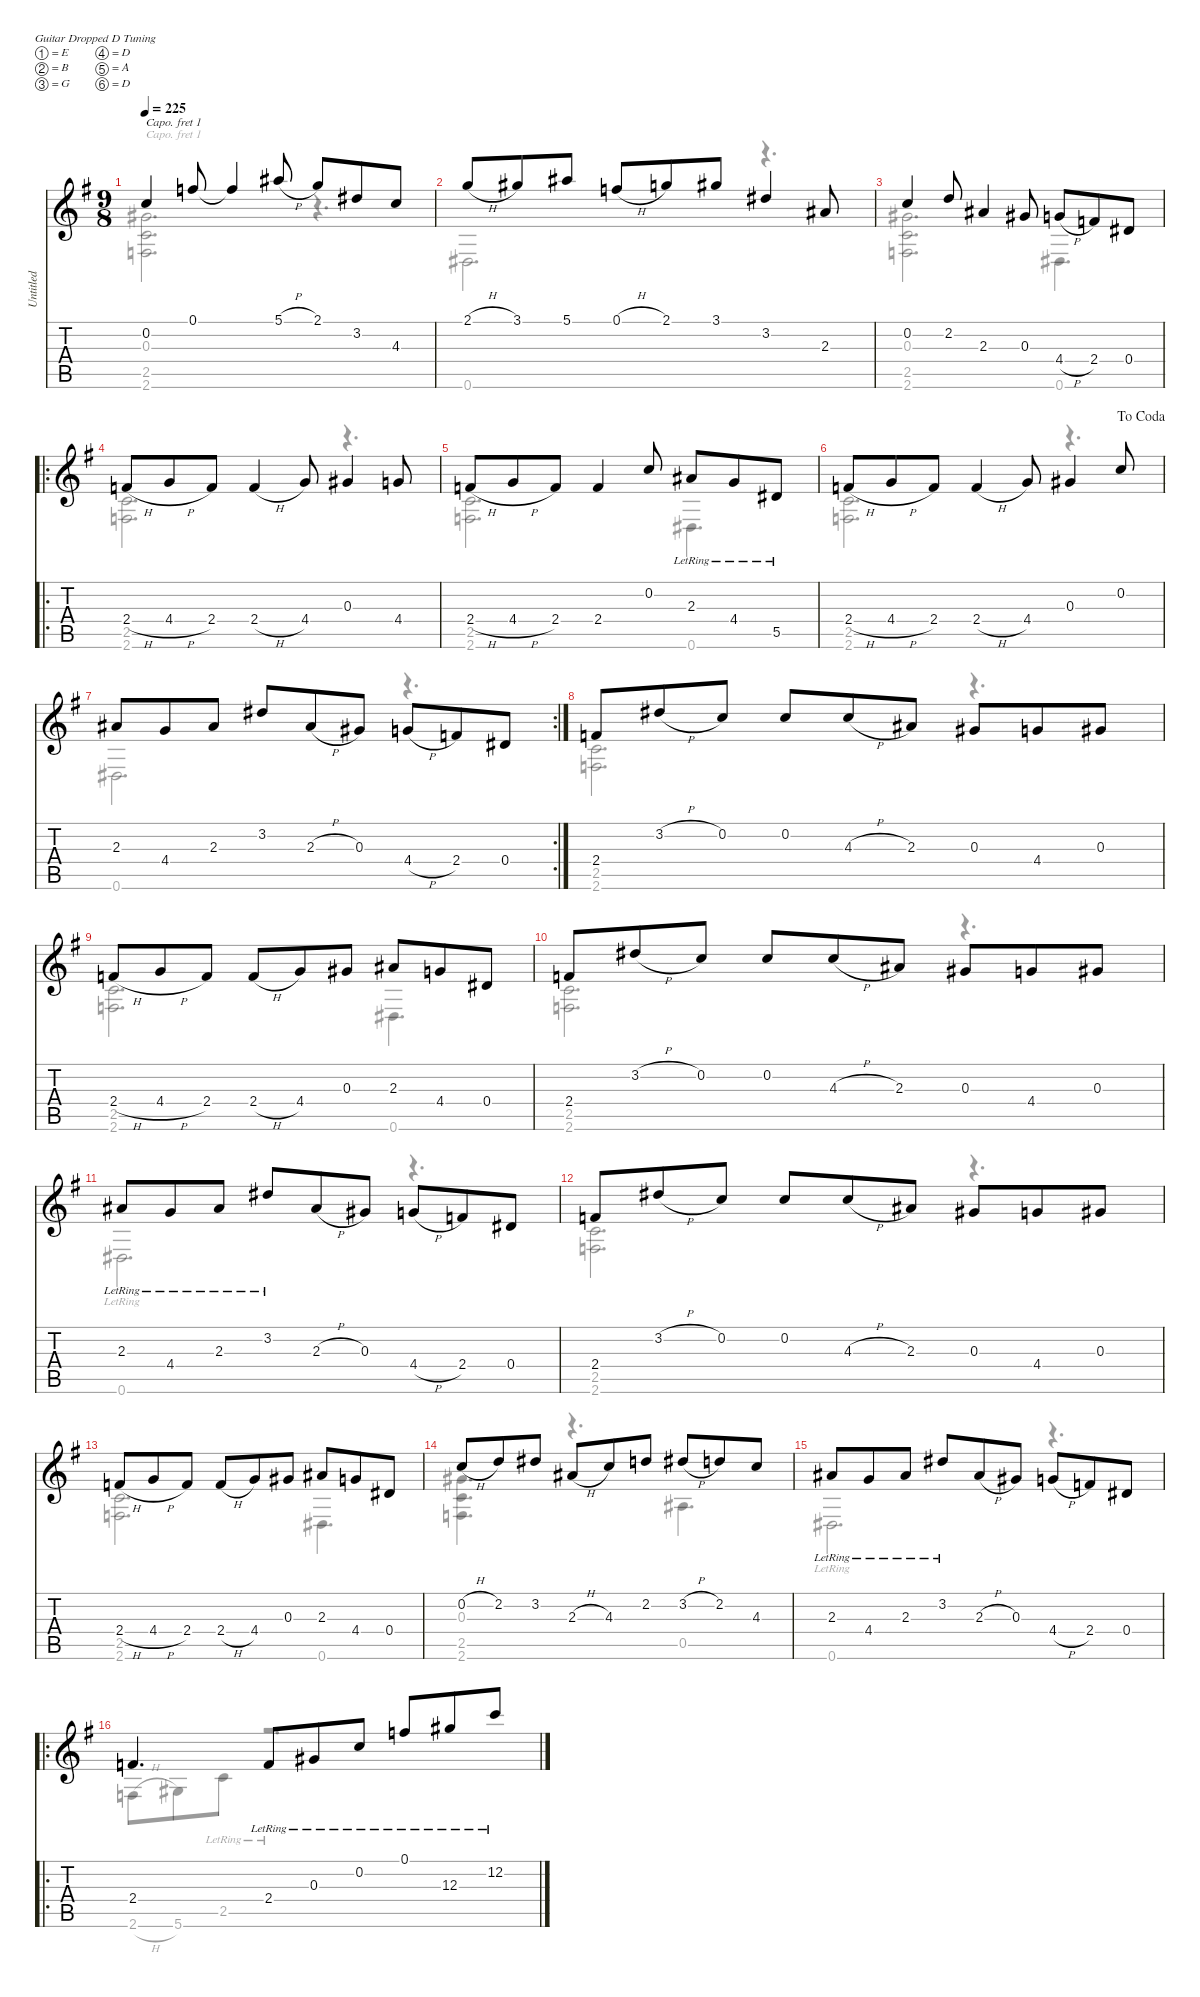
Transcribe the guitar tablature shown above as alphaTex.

\defaultSystemsLayout 4
\hideDynamics
\bracketExtendMode nobrackets
\otherSystemsTrackNameOrientation horizontal
\track ("Untitled" "Untitled") {instrument acousticguitarnylon}
\staff {score tabs}
\capo 1
\tuning (E4 B3 G3 D3 A2 D2)
\voice
\ts (9 8)
\tempo 225
\clef g2
\ks eminor
0.2{acc forcenatural}.4{dy mf beam Up} 0.1{acc forcenatural}.8{beam Up} 0.1{t acc forcenatural}.4{beam Up} 5.1{h acc #}.8{beam Up} 2.1{acc forcenatural}.8{beam Up} 3.2{acc #}.8{beam Up} 4.3{acc forcenatural}.8{beam Up} |
2.1{h acc forcenatural}.8{beam Up} 3.1{acc #}.8{beam Up} 5.1{acc #}.8{beam Up} 0.1{h acc forcenatural}.8{beam Up} 2.1{acc forcenatural}.8{beam Up} 3.1{acc #}.8{beam Up} 3.2{acc #}.4{beam Up} 2.3{acc #}.8{beam Up} |
0.2{acc forcenatural}.4{beam Up} 2.2{acc forcenatural}.8{beam Up} 2.3{acc #}.4{beam Up} 0.3{acc #}.8{beam Up} 4.4{h acc forcenatural}.8{beam Up} 2.4{acc forcenatural}.8{beam Up} 0.4{acc #}.8{beam Up} |
\ro
2.4{h acc forcenatural}.8{beam Up} 4.4{h acc forcenatural}.8{beam Up} 2.4{acc forcenatural}.8{beam Up} 2.4{h acc forcenatural}.4{beam Up} 4.4{acc forcenatural}.8{beam Up} 0.3{acc #}.4{beam Up} 4.4{acc forcenatural}.8{beam Up} |
2.4{h acc forcenatural}.8{beam Up} 4.4{h acc forcenatural}.8{beam Up} 2.4{acc forcenatural}.8{beam Up} 2.4{acc forcenatural}.4{beam Up} 0.2{acc forcenatural}.8{beam Up} 2.3{lr acc #}.8{beam Up} 4.4{lr acc forcenatural}.8{beam Up} 5.5{lr acc #}.8{beam Up} |
\jump dacoda
2.4{h acc forcenatural}.8{beam Up} 4.4{h acc forcenatural}.8{beam Up} 2.4{acc forcenatural}.8{beam Up} 2.4{h acc forcenatural}.4{beam Up} 4.4{acc forcenatural}.8{beam Up} 0.3{acc #}.4{beam Up} 0.2{acc forcenatural}.8{beam Up} |
\rc 2
2.3{acc #}.8{beam Up} 4.4{acc forcenatural}.8{beam Up} 2.3{acc #}.8{beam Up} 3.2{acc #}.8{beam Up} 2.3{h acc #}.8{beam Up} 0.3{acc #}.8{beam Up} 4.4{h acc forcenatural}.8{beam Up} 2.4{acc forcenatural}.8{beam Up} 0.4{acc #}.8{beam Up} |
2.4{acc forcenatural}.8{beam Up} 3.2{h acc #}.8{beam Up} 0.2{acc forcenatural}.8{beam Up} 0.2{acc forcenatural}.8{beam Up} 4.3{h acc forcenatural}.8{beam Up} 2.3{acc #}.8{beam Up} 0.3{acc #}.8{beam Up} 4.4{acc forcenatural}.8{beam Up} 0.3{acc #}.8{beam Up} |
2.4{h acc forcenatural}.8{beam Up} 4.4{h acc forcenatural}.8{beam Up} 2.4{acc forcenatural}.8{beam Up} 2.4{h acc forcenatural}.8{beam Up} 4.4{acc forcenatural}.8{beam Up} 0.3{acc #}.8{beam Up} 2.3{acc #}.8{beam Up} 4.4{acc forcenatural}.8{beam Up} 0.4{acc #}.8{beam Up} |
2.4{acc forcenatural}.8{beam Up} 3.2{h acc #}.8{beam Up} 0.2{acc forcenatural}.8{beam Up} 0.2{acc forcenatural}.8{beam Up} 4.3{h acc forcenatural}.8{beam Up} 2.3{acc #}.8{beam Up} 0.3{acc #}.8{beam Up} 4.4{acc forcenatural}.8{beam Up} 0.3{acc #}.8{beam Up} |
2.3{lr acc #}.8{beam Up} 4.4{lr acc forcenatural}.8{beam Up} 2.3{lr acc #}.8{beam Up} 3.2{lr acc #}.8{beam Up} 2.3{h acc #}.8{beam Up} 0.3{acc #}.8{beam Up} 4.4{h acc forcenatural}.8{beam Up} 2.4{acc forcenatural}.8{beam Up} 0.4{acc #}.8{beam Up} |
2.4{acc forcenatural}.8{beam Up} 3.2{h acc #}.8{beam Up} 0.2{acc forcenatural}.8{beam Up} 0.2{acc forcenatural}.8{beam Up} 4.3{h acc forcenatural}.8{beam Up} 2.3{acc #}.8{beam Up} 0.3{acc #}.8{beam Up} 4.4{acc forcenatural}.8{beam Up} 0.3{acc #}.8{beam Up} |
2.4{h acc forcenatural}.8{beam Up} 4.4{h acc forcenatural}.8{beam Up} 2.4{acc forcenatural}.8{beam Up} 2.4{h acc forcenatural}.8{beam Up} 4.4{acc forcenatural}.8{beam Up} 0.3{acc #}.8{beam Up} 2.3{acc #}.8{beam Up} 4.4{acc forcenatural}.8{beam Up} 0.4{acc #}.8{beam Up} |
0.2{h acc forcenatural}.8{beam Up} 2.2{acc forcenatural}.8{beam Up} 3.2{acc #}.8{beam Up} 2.3{h acc #}.8{beam Up} 4.3{acc forcenatural}.8{beam Up} 2.2{acc forcenatural}.8{beam Up} 3.2{h acc #}.8{beam Up} 2.2{acc forcenatural}.8{beam Up} 4.3{acc forcenatural}.8{beam Up} |
2.3{lr acc #}.8{beam Up} 4.4{lr acc forcenatural}.8{beam Up} 2.3{lr acc #}.8{beam Up} 3.2{lr acc #}.8{beam Up} 2.3{h acc #}.8{beam Up} 0.3{acc #}.8{beam Up} 4.4{h acc forcenatural}.8{beam Up} 2.4{acc forcenatural}.8{beam Up} 0.4{acc #}.8{beam Up} |
\ro
2.4{acc forcenatural}.4{d beam Up} 2.4{lr acc forcenatural}.8{beam Up} 0.3{lr acc #}.8{beam Up} 0.2{lr acc forcenatural}.8{beam Up} 0.1{lr acc forcenatural}.8{beam Up} 12.3{lr acc #}.8{beam Up} 12.2{lr acc forcenatural}.8{beam Up}
\voice
\clef g2
\ottava regular
\simile none
\ks eminor
(0.3{acc #} 2.5{acc forcenatural} 2.6{acc forcenatural}).2{d dy mf beam Down} r.4{d beam Down} |
0.6{acc #}.2{d beam Down} r.4{d beam Down} |
(0.3{acc #} 2.5{acc forcenatural} 2.6{acc forcenatural}).2{d beam Down} 0.6{acc #}.4{d beam Down} |
(2.5{acc forcenatural} 2.6{acc forcenatural}).2{d beam Down} r.4{d beam Down} |
(2.5{acc forcenatural} 2.6{acc forcenatural}).2{d beam Down} 0.6{acc #}.4{d beam Down} |
(2.5{acc forcenatural} 2.6{acc forcenatural}).2{d beam Down} r.4{d beam Down} |
0.6{acc #}.2{d beam Down} r.4{d beam Down} |
(2.5{acc forcenatural} 2.6{acc forcenatural}).2{d beam Down} r.4{d beam Down} |
(2.5{acc forcenatural} 2.6{acc forcenatural}).2{d beam Down} 0.6{acc #}.4{d beam Down} |
(2.5{acc forcenatural} 2.6{acc forcenatural}).2{d beam Down} r.4{d beam Down} |
0.6{lr acc #}.2{d beam Down} r.4{d beam Down} |
(2.5{acc forcenatural} 2.6{acc forcenatural}).2{d beam Down} r.4{d beam Down} |
(2.5{acc forcenatural} 2.6{acc forcenatural}).2{d beam Down} 0.6{acc #}.4{d beam Down} |
(0.3{acc #} 2.5{acc forcenatural} 2.6{acc forcenatural}).4{d beam Down} r.4{d beam Down} 0.5{acc #}.4{d beam Down} |
0.6{lr acc #}.2{d beam Down} r.4{d beam Down} |
2.6{h acc forcenatural}.8{beam Down} 5.6{acc #}.8{beam Down} 2.5{lr acc forcenatural}.8{beam Down} r.2{d beam Down}
